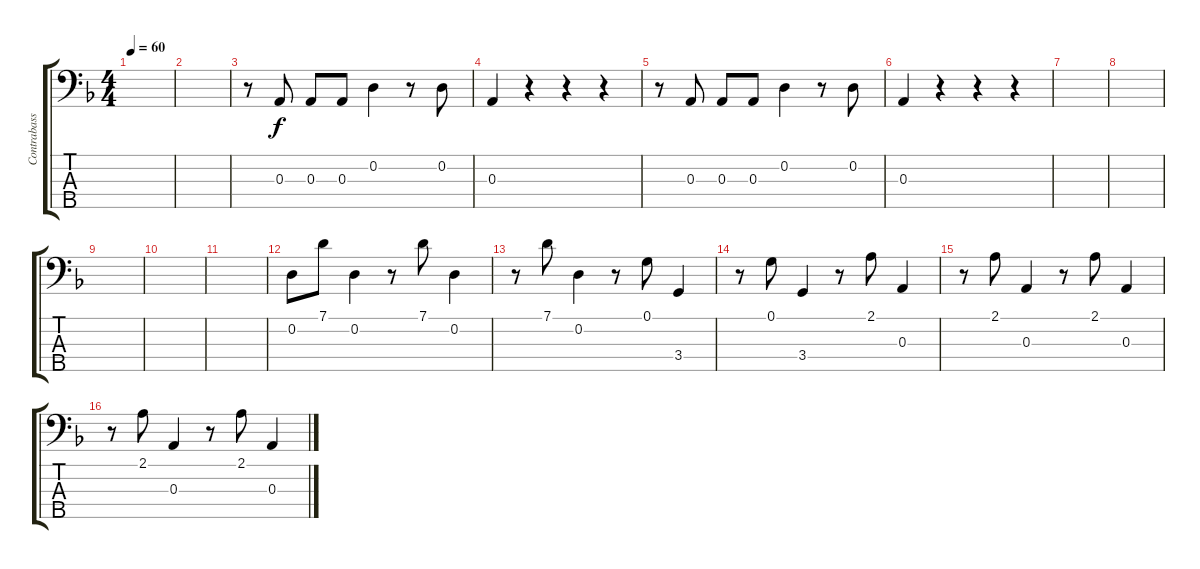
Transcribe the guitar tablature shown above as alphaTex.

\track ("Contrabass" "Contrabass") {instrument contrabass}
\staff {score tabs}
\tuning (G2 D2 A1 E1 B0) {hide}
\ts (4 4)
\tempo 60
\clef f4
\ks f
|
|
r.8 0.3.8{dy f} 0.3.8 0.3.8 0.2.4 r.8 0.2.8 |
0.3.4 r.4 r.4 r.4 |
r.8 0.3.8 0.3.8 0.3.8 0.2.4 r.8 0.2.8 |
0.3.4 r.4 r.4 r.4 |
|
|
|
|
|
0.2.8 7.1.8 0.2.4 r.8 7.1.8 0.2.4 |
r.8 7.1.8 0.2.4 r.8 0.1.8 3.4.4 |
r.8 0.1.8 3.4.4 r.8 2.1.8 0.3.4 |
r.8 2.1.8 0.3.4 r.8 2.1.8 0.3.4 |
r.8 2.1.8 0.3.4 r.8 2.1.8 0.3.4
